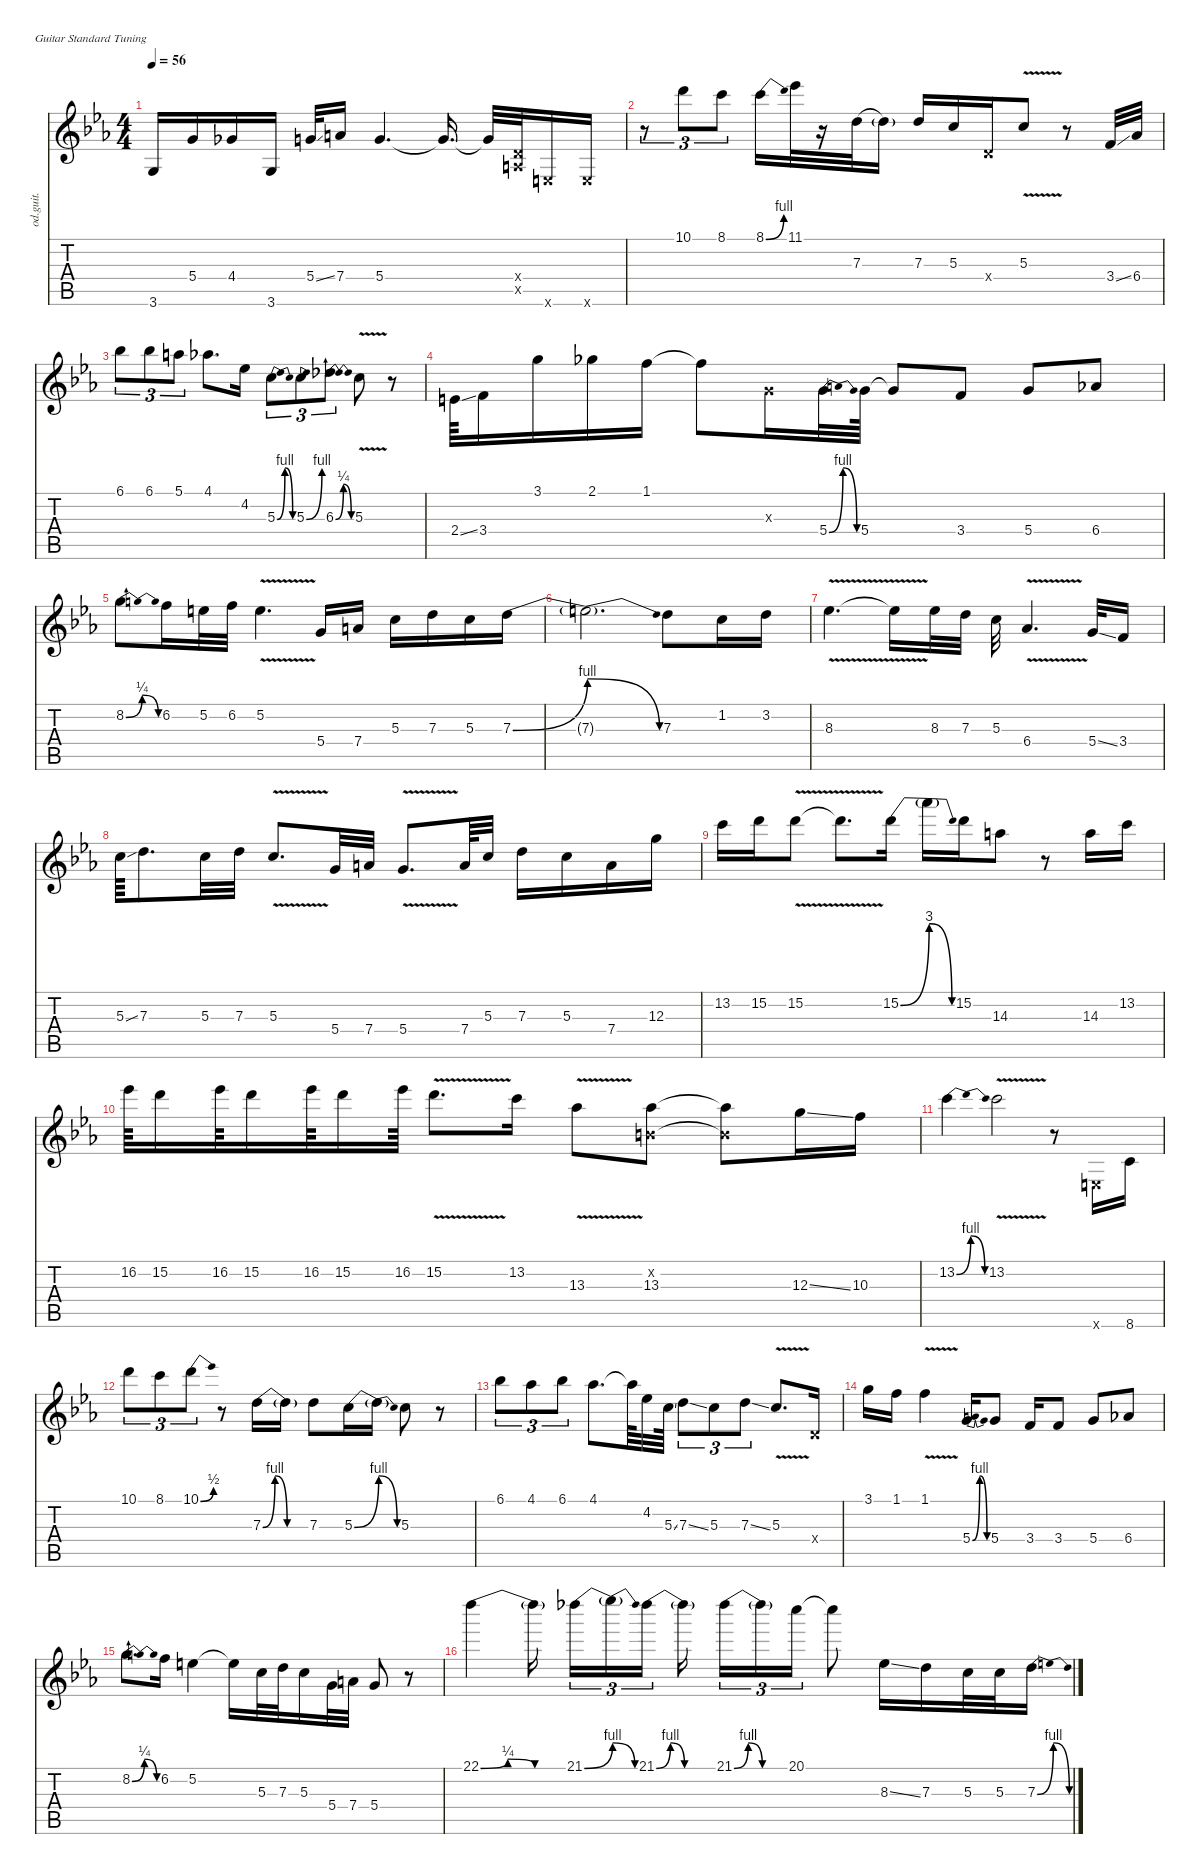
\defaultSystemsLayout 4
\hideDynamics
\bracketExtendMode nobrackets
\otherSystemsTrackNameOrientation horizontal
\track ("Lead 1" "od.guit.") {defaultSystemsLayout 4 mute instrument overdrivenguitar}
\staff {score tabs}
\tuning (E4 B3 G3 D3 A2 E2)
\ts (4 4)
\tempo 56
\clef g2
\ks eb
3.6{acc forcenatural}.16{dy f beam Up} 5.4{acc forcenatural}.16{beam Up} 4.4{acc b}.16{beam Up} 3.6{acc forcenatural}.16{beam Up} 5.4{ss acc forcenatural}.32{beam Up} 7.4{acc forcenatural}.16{beam Up} 5.4{acc forcenatural}.4{d beam Up} 5.4{t acc forcenatural}.16{d beam Up} 5.4{t acc forcenatural}.32{beam Up} (0.4{x acc forcenatural} 0.5{x acc forcenatural}).32{beam Up} 0.6{x acc forcenatural}.16{beam Up} 0.6{x acc forcenatural}.16{beam Up} |
r.8{tu (3 2) beam Down} 10.1{acc forcenatural}.8{tu (3 2) beam Down} 8.1{acc forcenatural}.8{tu (3 2) beam Down} 8.1{be (bend 0 0 30 4) acc forcenatural}.16{beam Down} 11.1{acc b}.32{beam Down} r.16{beam Down} 7.3{be (hold 0 0 60 0) acc forcenatural}.32{beam Down} 7.3{be (hold 0 0 60 0) t acc forcenatural}.16{beam Down} 7.3{acc forcenatural}.16{beam Up} 5.3{acc forcenatural}.16{beam Up} 0.4{x acc forcenatural}.16{beam Up} 5.3{v acc forcenatural}.8{beam Up} r.8{beam Up} 3.4{ss acc forcenatural}.32{beam Up} 6.4{acc b}.32{beam Up} |
6.1{acc b}.8{tu (3 2) beam Down} 6.1{acc b}.8{tu (3 2) beam Down} 5.1{acc forcenatural}.8{tu (3 2) beam Down} 4.1{acc b}.8{d beam Down} 4.2{acc b}.16{beam Down} 5.3{be (bendrelease 0 0 15 4 30 4 45 0) acc forcenatural}.8{tu (3 2) beam Down} 5.3{be (bend 0 0 30 4) acc forcenatural}.8{tu (3 2) beam Down} 6.3{be (bendrelease 0 0 15 1 30 1 45 0) acc b}.8{tu (3 2) beam Down} 5.3{v acc forcenatural}.8{beam Down} r.8{beam Down} |
2.4{ss acc forcenatural}.64{beam Down} 3.4{acc forcenatural}.16{beam Down} 3.1{acc forcenatural}.16{beam Down} 2.1{acc b}.16{beam Down} 1.1{acc forcenatural}.16{beam Down} 1.1{t acc forcenatural}.8{beam Down} 0.3{x acc forcenatural}.16{beam Down} 5.4{be (bendrelease 0 0 15 4 30 4 45 0) acc forcenatural}.32{beam Down} 5.4{acc forcenatural}.64{beam Down} 5.4{t acc forcenatural}.8{beam Up} 3.4{acc forcenatural}.8{beam Up} 5.4{acc forcenatural}.8{beam Up} 6.4{acc b}.8{beam Up} |
8.2{be (bendrelease 0 0 15 1 30 1 45 0) acc forcenatural}.8{beam Down} 6.2{acc forcenatural}.16{beam Down} 5.2{acc forcenatural}.32{beam Down} 6.2{acc forcenatural}.32{beam Down} 5.2{v acc forcenatural}.4{d beam Down} 5.4{acc forcenatural}.16{beam Up} 7.4{acc forcenatural}.16{beam Up} 5.3{acc forcenatural}.16{beam Down} 7.3{acc forcenatural}.16{beam Down} 5.3{acc forcenatural}.16{beam Down} 7.3{be (bend 0 0 60 4) acc forcenatural}.16{beam Down} |
7.3{be (release 0 4 60 0) t}.2{d beam Down} 7.3{acc forcenatural}.8{beam Down} 1.2{acc forcenatural}.16{beam Down} 3.2{acc forcenatural}.16{beam Down} |
8.3{v acc b}.4{d beam Down} 8.3{v t acc b}.16{beam Down} 8.3{acc b}.32{beam Down} 7.3{acc forcenatural}.32{beam Down} 5.3{acc forcenatural}.32{beam Down} 6.4{v acc b}.4{d beam Up} 5.4{ss acc forcenatural}.32{beam Up} 3.4{acc forcenatural}.16{beam Up} |
5.3{ss acc forcenatural}.64{beam Down} 7.3{acc forcenatural}.8{d beam Down} 5.3{acc forcenatural}.32{beam Down} 7.3{acc forcenatural}.32{beam Down} 5.3{v acc forcenatural}.8{d beam Up} 5.4{acc forcenatural}.32{beam Up} 7.4{acc forcenatural}.32{beam Up} 5.4{v acc forcenatural}.8{d beam Up} 7.4{acc forcenatural}.64{beam Up} 5.3{acc forcenatural}.32{beam Up} 7.3{acc forcenatural}.16{beam Down} 5.3{acc forcenatural}.16{beam Down} 7.4{acc forcenatural}.16{beam Down} 12.3{acc forcenatural}.16{beam Down} |
13.2{acc forcenatural}.16{beam Down} 15.2{acc forcenatural}.16{beam Down} 15.2{v acc forcenatural}.8{beam Down} 15.2{v t acc forcenatural}.8{d beam Down} 15.2{be (bend 0 0 60 12) acc forcenatural}.16{beam Down} 15.2{be (release 0 12 60 0) t}.16{beam Down} 15.2{acc forcenatural}.16{beam Down} 14.3{acc forcenatural}.8{beam Down} r.8{beam Down} 14.3{acc forcenatural}.16{beam Down} 13.2{acc forcenatural}.16{beam Down} |
16.2{acc b}.64{beam Down} 15.2{acc forcenatural}.16{beam Down} 16.2{acc b}.64{beam Down} 15.2{acc forcenatural}.16{beam Down} 16.2{acc b}.64{beam Down} 15.2{acc forcenatural}.16{beam Down} 16.2{acc b}.64{beam Down} 15.2{v acc forcenatural}.8{d beam Down} 13.2{acc forcenatural}.16{beam Down} 13.3{v acc b}.8{beam Down} (0.2{x acc forcenatural} 13.3{acc b}).8{beam Down} (0.2{x t acc forcenatural} 13.3{t acc b}).8{beam Down} 12.3{ss acc forcenatural}.16{beam Down} 10.3{acc forcenatural}.16{beam Down} |
13.2{be (bendrelease 0 0 15 4 30 4 45 0) acc forcenatural}.4{beam Down} 13.2{v acc forcenatural}.2{beam Down} r.8{beam Down} 0.6{x acc forcenatural}.16{beam Up} 8.6{acc forcenatural}.16{beam Up} |
10.1{acc forcenatural}.8{tu (3 2) beam Down} 8.1{acc forcenatural}.8{tu (3 2) beam Down} 10.1{be (bend 0 0 30 2) acc forcenatural}.8{tu (3 2) beam Down} r.8{beam Down} 7.3{be (bendrelease 0 0 30 4 30 4 60 0) acc forcenatural}.16{beam Down} 7.3{be (hold 0 0 60 0) t acc forcenatural}.16{beam Down} 7.3{acc forcenatural}.8{beam Down} 5.3{be (bend 0 0 60 4) acc forcenatural}.16{beam Down} 5.3{be (release 0 4 60 0) t}.16{beam Down} 5.3{acc forcenatural}.8{beam Down} r.8{beam Down} |
6.1{acc b}.8{tu (3 2) beam Down} 4.1{acc b}.8{tu (3 2) beam Down} 6.1{acc b}.8{tu (3 2) beam Down} 4.1{acc b}.8{d beam Down} 4.1{t acc b}.64{beam Down} 4.2{acc b}.32{beam Down} 5.3{ss acc forcenatural}.64{beam Down} 7.3{ss acc forcenatural}.8{tu (3 2) beam Down} 5.3{acc forcenatural}.8{tu (3 2) beam Down} 7.3{ss acc forcenatural}.8{tu (3 2) beam Down} 5.3{v acc forcenatural}.8{d beam Up} 0.4{x acc forcenatural}.16{beam Up} |
3.1{acc forcenatural}.16{beam Down} 1.1{acc forcenatural}.16{beam Down} 1.1{v acc forcenatural}.4{beam Down} 5.4{be (bendrelease 0 0 15 4 30 4 45 0) acc forcenatural}.16{beam Up} 5.4{acc forcenatural}.8{beam Up} 3.4{acc forcenatural}.16{beam Up} 3.4{acc forcenatural}.8{beam Up} 5.4{acc forcenatural}.8{beam Up} 6.4{acc b}.8{beam Up} |
8.2{be (bendrelease 0 0 15 1 30 1 45 0) acc forcenatural}.8{d beam Down} 6.2{acc forcenatural}.16{beam Down} 5.2{acc forcenatural}.4{beam Down} 5.2{t acc forcenatural}.16{beam Down} 5.3{acc forcenatural}.32{beam Down} 7.3{acc forcenatural}.32{beam Down} 5.3{acc forcenatural}.16{beam Down} 5.4{acc forcenatural}.32{beam Down} 7.4{acc forcenatural}.32{beam Down} 5.4{acc forcenatural}.8{beam Up} r.8{beam Up} |
22.1{be (bendrelease 0 0 30 1 30 1 60 0) acc forcenatural}.4{beam Down} 22.1{be (hold 0 0 60 0) t acc forcenatural}.16{beam Down} 21.1{be (bend 0 0 60 4) acc b}.16{tu (3 2) beam Down} 21.1{be (release 0 4 60 0) t}.16{tu (3 2) beam Down} 21.1{be (bendrelease 0 0 30 4 30 4 60 0) acc b}.16{tu (3 2) beam Down} 21.1{be (hold 0 0 60 0) t acc b}.16{beam Down} 21.1{be (bendrelease 0 0 30 4 30 4 60 0) acc b}.16{tu (3 2) beam Down} 21.1{be (hold 0 0 60 0) t acc b}.16{tu (3 2) beam Down} 20.1{acc forcenatural}.16{tu (3 2) beam Down} 20.1{t acc forcenatural}.8{beam Down} 8.3{ss acc b}.16{beam Down} 7.3{acc forcenatural}.16{beam Down} 5.3{acc forcenatural}.32{beam Down} 5.3{acc forcenatural}.32{beam Down} 7.3{be (bendrelease 0 0 15 4 30 4 45 0) acc forcenatural}.16{beam Down}
